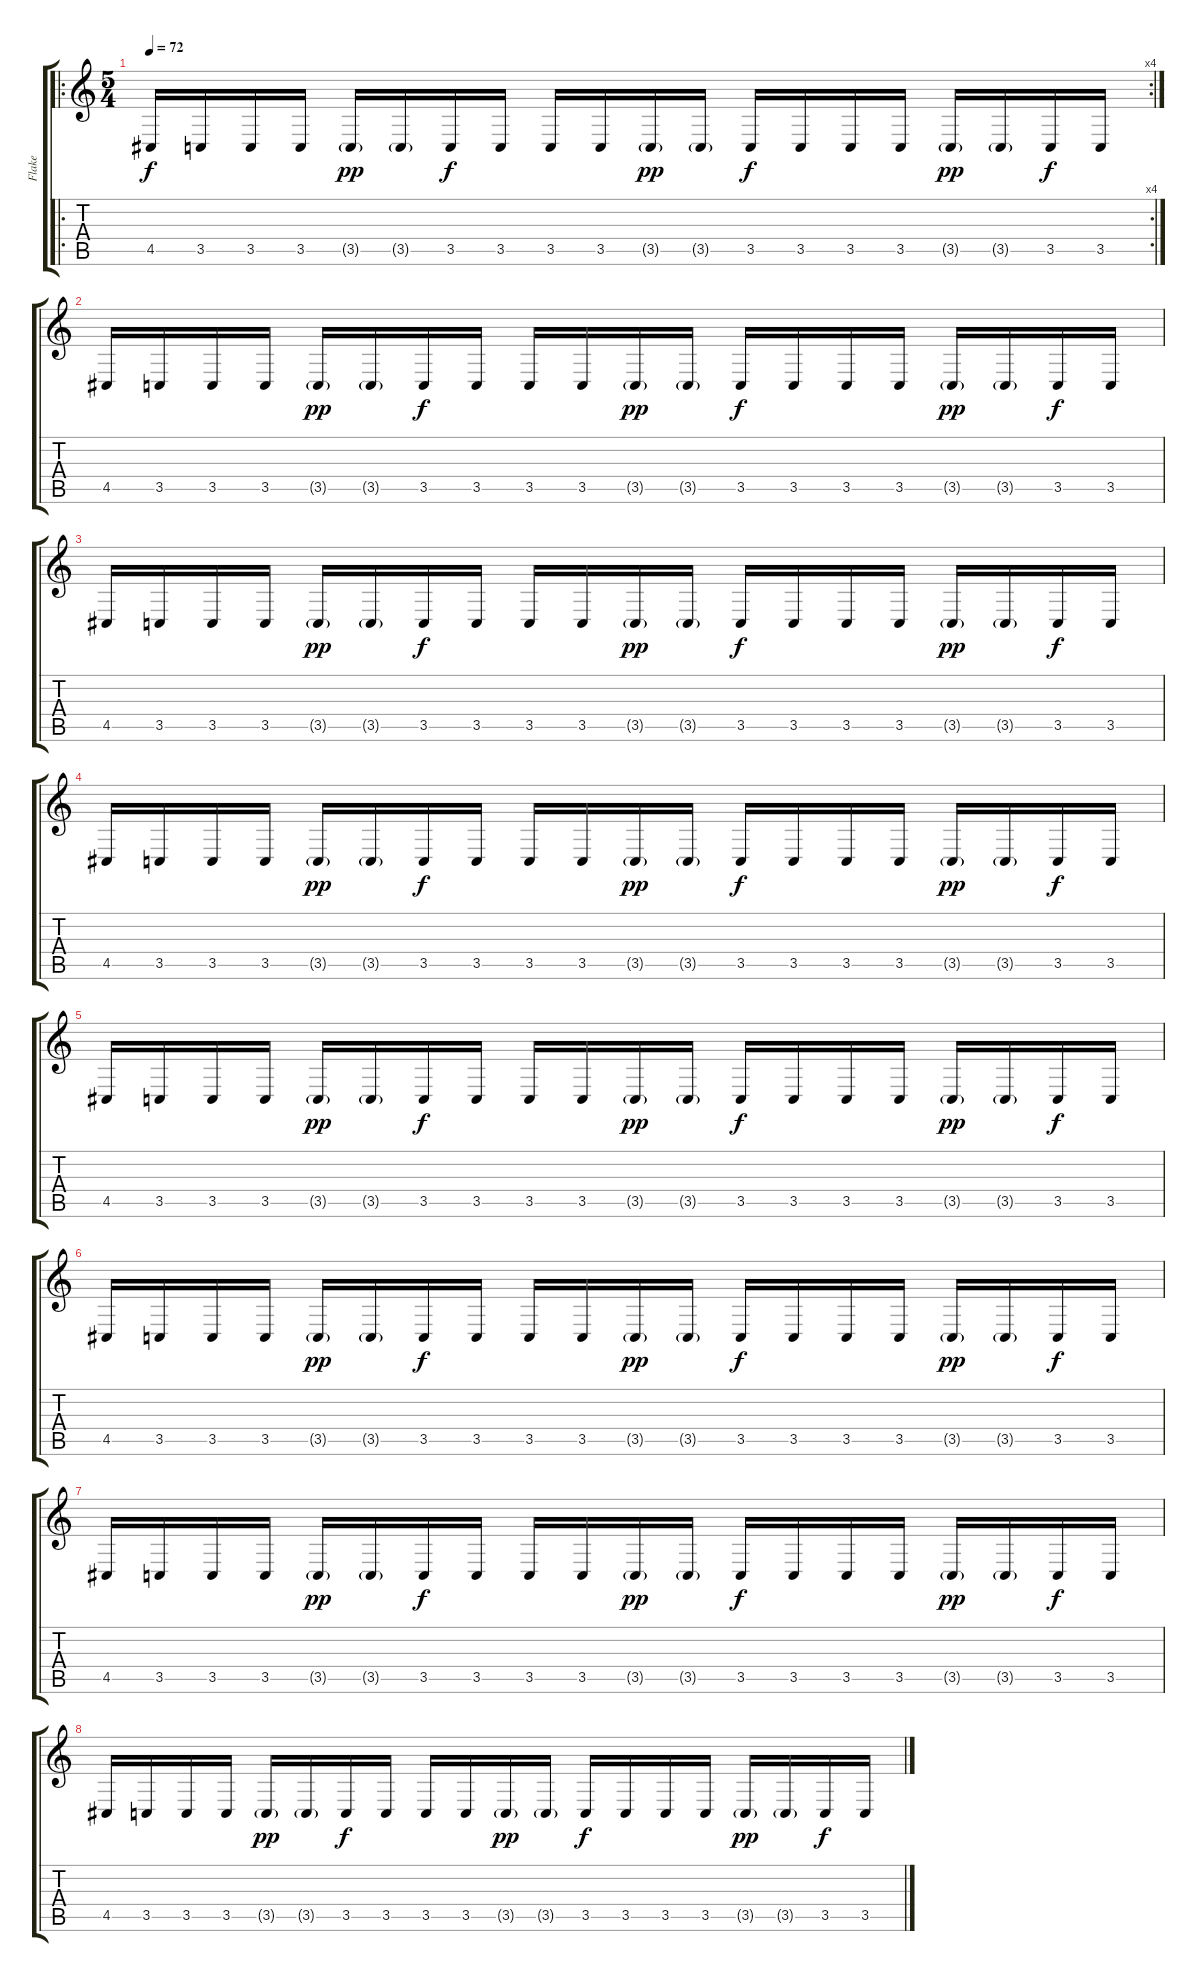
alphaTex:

\track ("Flake" "Flake") {instrument lead8bassandlead}
\staff {score tabs}
\tuning (E4 B3 G3 D3 A2 E2) {hide}
\ro
\rc 4
\ts (5 4)
\tempo 72
\clef g2
\ks c
4.5.16{dy f instrument lead8bassandlead} 3.5.16 3.5.16 3.5.16 3.5{g}.16{dy pp} 3.5{g}.16 3.5.16{dy f} 3.5.16 3.5.16 3.5.16 3.5{g}.16{dy pp} 3.5{g}.16 3.5.16{dy f} 3.5.16 3.5.16 3.5.16 3.5{g}.16{dy pp} 3.5{g}.16 3.5.16{dy f} 3.5.16 |
4.5.16 3.5.16 3.5.16 3.5.16 3.5{g}.16{dy pp} 3.5{g}.16 3.5.16{dy f} 3.5.16 3.5.16 3.5.16 3.5{g}.16{dy pp} 3.5{g}.16 3.5.16{dy f} 3.5.16 3.5.16 3.5.16 3.5{g}.16{dy pp} 3.5{g}.16 3.5.16{dy f} 3.5.16 |
4.5.16 3.5.16 3.5.16 3.5.16 3.5{g}.16{dy pp} 3.5{g}.16 3.5.16{dy f} 3.5.16 3.5.16 3.5.16 3.5{g}.16{dy pp} 3.5{g}.16 3.5.16{dy f} 3.5.16 3.5.16 3.5.16 3.5{g}.16{dy pp} 3.5{g}.16 3.5.16{dy f} 3.5.16 |
4.5.16 3.5.16 3.5.16 3.5.16 3.5{g}.16{dy pp} 3.5{g}.16 3.5.16{dy f} 3.5.16 3.5.16 3.5.16 3.5{g}.16{dy pp} 3.5{g}.16 3.5.16{dy f} 3.5.16 3.5.16 3.5.16 3.5{g}.16{dy pp} 3.5{g}.16 3.5.16{dy f} 3.5.16 |
4.5.16 3.5.16 3.5.16 3.5.16 3.5{g}.16{dy pp} 3.5{g}.16 3.5.16{dy f} 3.5.16 3.5.16 3.5.16 3.5{g}.16{dy pp} 3.5{g}.16 3.5.16{dy f} 3.5.16 3.5.16 3.5.16 3.5{g}.16{dy pp} 3.5{g}.16 3.5.16{dy f} 3.5.16 |
4.5.16 3.5.16 3.5.16 3.5.16 3.5{g}.16{dy pp} 3.5{g}.16 3.5.16{dy f} 3.5.16 3.5.16 3.5.16 3.5{g}.16{dy pp} 3.5{g}.16 3.5.16{dy f} 3.5.16 3.5.16 3.5.16 3.5{g}.16{dy pp} 3.5{g}.16 3.5.16{dy f} 3.5.16 |
4.5.16 3.5.16 3.5.16 3.5.16 3.5{g}.16{dy pp} 3.5{g}.16 3.5.16{dy f} 3.5.16 3.5.16 3.5.16 3.5{g}.16{dy pp} 3.5{g}.16 3.5.16{dy f} 3.5.16 3.5.16 3.5.16 3.5{g}.16{dy pp} 3.5{g}.16 3.5.16{dy f} 3.5.16 |
4.5.16 3.5.16 3.5.16 3.5.16 3.5{g}.16{dy pp} 3.5{g}.16 3.5.16{dy f} 3.5.16 3.5.16 3.5.16 3.5{g}.16{dy pp} 3.5{g}.16 3.5.16{dy f} 3.5.16 3.5.16 3.5.16 3.5{g}.16{dy pp} 3.5{g}.16 3.5.16{dy f} 3.5.16
